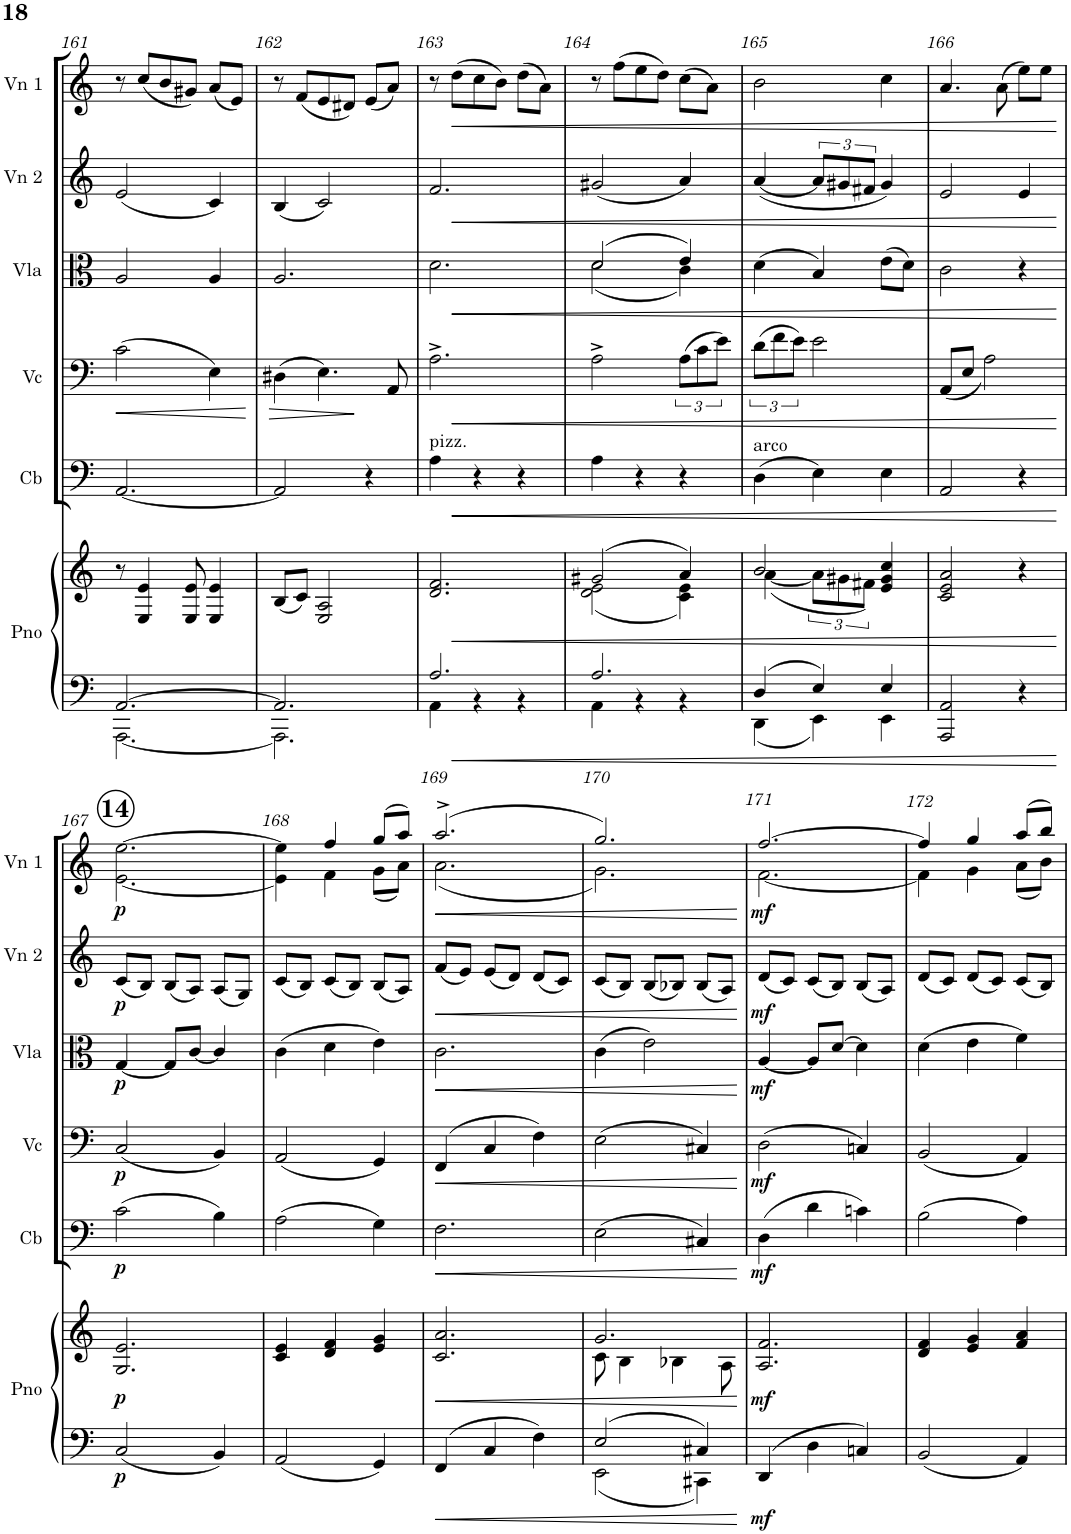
**kern	**kern	**dynam	**kern	**dynam	**kern	**dynam	**kern	**dynam	**kern	**dynam	**kern	**dynam
*part6	*part6	*part6	*part5	*part5	*part4	*part4	*part3	*part3	*part2	*part2	*part1	*part1
*staff7	*staff6	*staff6/7	*staff5	*staff5	*staff4	*staff4	*staff3	*staff3	*staff2	*staff2	*staff1	*staff1
*I"Piano	*	*	*I"Contrabass	*	*I"Violoncello	*	*I"Viola	*	*I"Violin 2	*	*I"Violin 1	*
*I'Pno	*	*	*I'Cb	*	*I'Vc	*	*I'Vla	*	*I'Vn 2	*	*I'Vn 1	*
!!LO:PB:g=z
*clefF4	*clefG2	*	*clefF4	*	*clefF4	*	*clefC3	*	*clefG2	*	*clefG2	*
*	*	*	*Trd7c12	*	*	*	*	*	*	*	*	*
*k[]	*k[]	*	*k[]	*	*k[]	*	*k[]	*	*k[]	*	*k[]	*
*M3/4	*M3/4	*	*M3/4	*	*M3/4	*	*M3/4	*	*M3/4	*	*M3/4	*
=161	=161	=161	=161	=161	=161	=161	=161	=161	=161	=161	=161	=161
*^	*	*	*	*	*	*	*	*	*	*	*	*
!	!	!	!	!	!	!	!LO:HP:b	!	!	!	!	!	!
[2.AA/	[2.AAA\	8r	.	[2.AA/	.	(2c\	<	2A/	.	(2e/	.	8r	.
.	.	4E/ 4e/	.	.	.	.	.	.	.	.	.	(8cc/L	.
.	.	.	.	.	.	.	.	.	.	.	.	8b/	.
.	.	8E/ 8e/	.	.	.	.	.	.	.	.	.	8g#X/J)	.
.	.	4E/ 4e/	.	.	.	4E\)	.	4A/	.	4c/)	.	(8a/L	.
.	.	.	.	.	.	.	.	.	.	.	.	8e/J)	.
=162	=162	=162	=162	=162	=162	=162	=162	=162	=162	=162	=162	=162	=162
!	!	!	!	!	!	!	!LO:HP:b	!	!	!	!	!	!
2.AA/]	2.AAA\]	(8B/L	.	2AA/]	.	(4D#X\	>	2.A/	.	(4B/	.	8r	.
.	.	8c/J)	.	.	.	.	.	.	.	.	.	(8f/L	.
.	.	2E/ 2A/	.	.	.	4.E\)	.	.	.	2c/)	.	8e/	.
.	.	.	.	.	.	.	.	.	.	.	.	8d#X/J)	.
.	.	.	.	4r	.	.	.	.	.	.	.	(8e/L	.
.	.	.	.	.	.	8AA/	[	.	.	.	.	8a/J)	.
=163	=163	=163	=163	=163	=163	=163	=163	=163	=163	=163	=163	=163	=163
!	!	!	!	!LO:TX:a:t=pizz.	!	!	!	!	!	!	!	!	!
!	!	!	!LO:HP:b=2	!	!	!	!	!	!	!	!	!	!
2.A/	4AA\	2.d/ 2.f/	<	4A\	.	2.A^\	.	2.d\	.	2.f/	.	8r	.
!	!	!	!	!	!	!	!	!	!	!	!	!	!LO:HP:b
.	.	.	.	.	.	.	.	.	.	.	.	(8dd\L	<
!	!	!	!	!	!LO:HP:b	!	!	!	!	!	!	!	!
.	4r	.	.	4r	<	.	.	.	.	.	.	8cc\	.
.	.	.	.	.	.	.	.	.	.	.	.	8b\J)	.
.	4r	.	.	4r	.	.	.	.	.	.	.	(8dd\L	.
.	.	.	.	.	.	.	.	.	.	.	.	8a\J)	.
=164	=164	=164	=164	=164	=164	=164	=164	=164	=164	=164	=164	=164	=164
*	*	*^	*	*	*	*	*	*	*	*	*	*	*
!	!	!	!	!	!	!	!	!LO:HP:b	!	!LO:HP:b	!	!LO:HP:b	!	!
*	*	*	*	*	*	*	*	*	*^	*	*	*	*	*
2.A/	4AA\	(2g#X/	(2d\ 2e\	.	4A\	.	2A^\	<	(2d/	(2d\	<	(2g#X/	<	8r	.
.	.	.	.	.	.	.	.	.	.	.	.	.	.	(8ff\L	.
.	4r	.	.	.	4r	.	.	.	.	.	.	.	.	8ee\	.
.	.	.	.	.	.	.	.	.	.	.	.	.	.	8dd\J)	.
.	4r	4a/)	4c\ 4e\)	.	4r	.	(12A\L	.	4e/)	4c\)	.	4a/)	.	(8cc\L	.
.	.	.	.	.	.	.	12c\	.	.	.	.	.	.	.	.
.	.	.	.	.	.	.	.	.	.	.	.	.	.	8a\J)	.
.	.	.	.	.	.	.	12e\J)	.	.	.	.	.	.	.	.
*	*	*	*	*	*	*	*	*	*v	*v	*	*	*	*	*
=165	=165	=165	=165	=165	=165	=165	=165	=165	=165	=165	=165	=165	=165	=165
!	!	!	!	!	!LO:TX:a:t=arco	!	!	!	!	!	!	!	!	!
4D/	4DD\	2b/	([4a\	.	(4D\	.	(12d\L	.	(4d\	.	([4a/	.	2b\	.
.	.	.	.	.	.	.	12f\	.	.	.	.	.	.	.
.	.	.	.	.	.	.	12e\J)	.	.	.	.	.	.	.
4E/	4EE\	.	12a\L]	.	4E\)	.	2e\	.	4B/)	.	12a/L]	.	.	.
.	.	.	12g#X\	.	.	.	.	.	.	.	12g#X/	.	.	.
.	.	.	12f#X\J)	.	.	.	.	.	.	.	12f#X/J	.	.	.
4E/	4EE\	4e/ 4g#/ 4cc/	4ryy	.	4E\	.	.	.	(8e\L	.	4g#/)	.	4cc\	.
.	.	.	.	.	.	.	.	.	8d\J)	.	.	.	.	.
*v	*v	*	*	*	*	*	*	*	*	*	*	*	*	*
*	*v	*v	*	*	*	*	*	*	*	*	*	*	*
=166	=166	=166	=166	=166	=166	=166	=166	=166	=166	=166	=166	=166
2AAA/ 2AA/	2c/ 2e/ 2a/	.	2AA/	.	(<8AA/L	.	2c\	.	2e/	.	4.a/	.
.	.	.	.	.	8E/J	.	.	.	.	.	.	.
.	.	.	.	.	2A\)	.	.	.	.	.	.	.
.	.	.	.	.	.	.	.	.	.	.	(8a\	.
4r	4r	.	4r	.	.	.	4r	.	4e/	.	8ee\L)	.
.	.	.	.	.	.	.	.	.	.	.	8ee\J	.
.	.	.	.	.	.	]	.	[	.	[	.	[
!!LO:LB:g=z
!!LO:REH:place=s1:a:B:cj:enc=circle:fs=14:t=14
=167	=167	=167	=167	=167	=167	=167	=167	=167	=167	=167	=167	=167
*	*	*	*	*	*	*	*	*	*	*	*^	*
!	!	!LO:DY:b=2	!	!	!	!	!	!	!	!	!	!	!
!	!	!LO:DY:n=1:b	!	!LO:DY:b	!	!LO:DY:b	!	!LO:DY:b	!	!LO:DY:b	!	!	!LO:DY:b
2C/	2.G/ 2.e/	p p	(2c\	p	(2C/	p	[4G/	p	(8c/L	p	[>2.ee\	[2.e\	p
.	.	.	.	.	.	.	.	.	8B/J)	.	.	.	.
.	.	.	.	.	.	.	8G/L]	.	(8B/L	.	.	.	.
.	.	.	.	.	.	.	[8c/J	.	8A/J)	.	.	.	.
4BB/	.	.	4B\)	.	4BB/)	.	4c/]	.	(8A/L	.	.	.	.
.	.	.	.	.	.	.	.	.	8G/J)	.	.	.	.
=168	=168	=168	=168	=168	=168	=168	=168	=168	=168	=168	=168	=168	=168
2AA/	4c/ 4e/	.	(2A\	.	(2AA/	.	(4c\	.	(8c/L	.	4ee\]	4e\]	.
.	.	.	.	.	.	.	.	.	8B/J)	.	.	.	.
.	4d/ 4f/	.	.	.	.	.	4d\	.	(8c/L	.	4ff/	4f\	.
.	.	.	.	.	.	.	.	.	8B/J)	.	.	.	.
4GG/	4e/ 4g/	.	4G\)	.	4GG/)	.	4e\)	.	(8B/L	.	(8gg/L	(8g\L	.
.	.	.	.	.	.	.	.	.	8A/J)	.	8aa/J)	8a\J)	.
=169	=169	=169	=169	=169	=169	=169	=169	=169	=169	=169	=169	=169	=169
!	!	!	!	!	!	!	!	!LO:HP:b	!	!LO:HP:b	!	!	!LO:HP:b
4FF/	2.c/ 2.a/	.	2.F\	.	(4FF/	.	2.c\	<	(8f/L	<	(2.aa^/	(2.a\	<
.	.	.	.	.	.	.	.	.	8e/J)	.	.	.	.
4C/	.	.	.	.	4C/	.	.	.	(8e/L	.	.	.	.
.	.	.	.	.	.	.	.	.	8d/J)	.	.	.	.
4F\	.	.	.	.	4F\)	.	.	.	(8d/L	.	.	.	.
.	.	.	.	.	.	.	.	.	8c/J)	.	.	.	.
=170	=170	=170	=170	=170	=170	=170	=170	=170	=170	=170	=170	=170	=170
*^	*^	*	*	*	*	*	*	*	*	*	*	*	*
2E/	2EE\	2.g/	8c\	.	(2E\	.	(2E\	.	(4c\	.	(8c/L	.	2.gg/)	2.g\)	.
.	.	.	4B\	.	.	.	.	.	.	.	8B/J)	.	.	.	.
.	.	.	.	.	.	.	.	.	2e\)	.	(8B/L	.	.	.	.
.	.	.	4B-X\	.	.	.	.	.	.	.	8B-X/J)	.	.	.	.
4C#X/	4CC#X\	.	.	.	4C#X/)	.	4C#X/)	.	.	.	(8B-/L	.	.	.	.
.	.	.	8A\	.	.	.	.	.	.	.	8A/J)	.	.	.	.
*v	*v	*	*	*	*	*	*	*	*	*	*	*	*v	*v	*
*	*v	*v	*	*	*	*	*	*	*	*	*	*	*
.	.	[	.	[	.	[	.	[	.	[	.	[
=171	=171	=171	=171	=171	=171	=171	=171	=171	=171	=171	=171	=171
*	*	*	*	*	*	*	*	*	*	*	*^	*
!	!	!LO:DY:b=2	!	!	!	!	!	!	!	!	!	!	!
!	!	!LO:DY:n=1:b	!	!LO:DY:b	!	!LO:DY:b	!	!LO:DY:b	!	!LO:DY:b	!	!	!LO:DY:b
4DD/	2.A/ 2.f/	mf mf	(4D\	mf	(2D\	mf	[4A/	mf	(8d/L	mf	[2.ff/	[2.f\	mf
.	.	.	.	.	.	.	.	.	8c/J)	.	.	.	.
4D\	.	.	4d\	.	.	.	8A/L]	.	(8c/L	.	.	.	.
.	.	.	.	.	.	.	[8d/J	.	8B/J)	.	.	.	.
4Cn/	.	.	4cn\)	.	4Cn/)	.	4d\]	.	(8B/L	.	.	.	.
.	.	.	.	.	.	.	.	.	8A/J)	.	.	.	.
=172	=172	=172	=172	=172	=172	=172	=172	=172	=172	=172	=172	=172	=172
2BB/	4d/ 4f/	.	(2B\	.	(2BB/	.	(4d\	.	(8d/L	.	4ff/]	4f\]	.
.	.	.	.	.	.	.	.	.	8c/J)	.	.	.	.
.	4e/ 4g/	.	.	.	.	.	4e\	.	(8d/L	.	4gg/	4g\	.
.	.	.	.	.	.	.	.	.	8c/J)	.	.	.	.
4AA/	4f/ 4a/	.	4A\)	.	4AA/)	.	4f\)	.	(8c/L	.	(8aa/L	(8a\L	.
.	.	.	.	.	.	.	.	.	8B/J)	.	8bb/J)	8b\J)	.
*	*	*	*	*	*	*	*	*	*	*	*v	*v	*
=	=	=	=	=	=	=	=	=	=	=	=	=
*-	*-	*-	*-	*-	*-	*-	*-	*-	*-	*-	*-	*-
